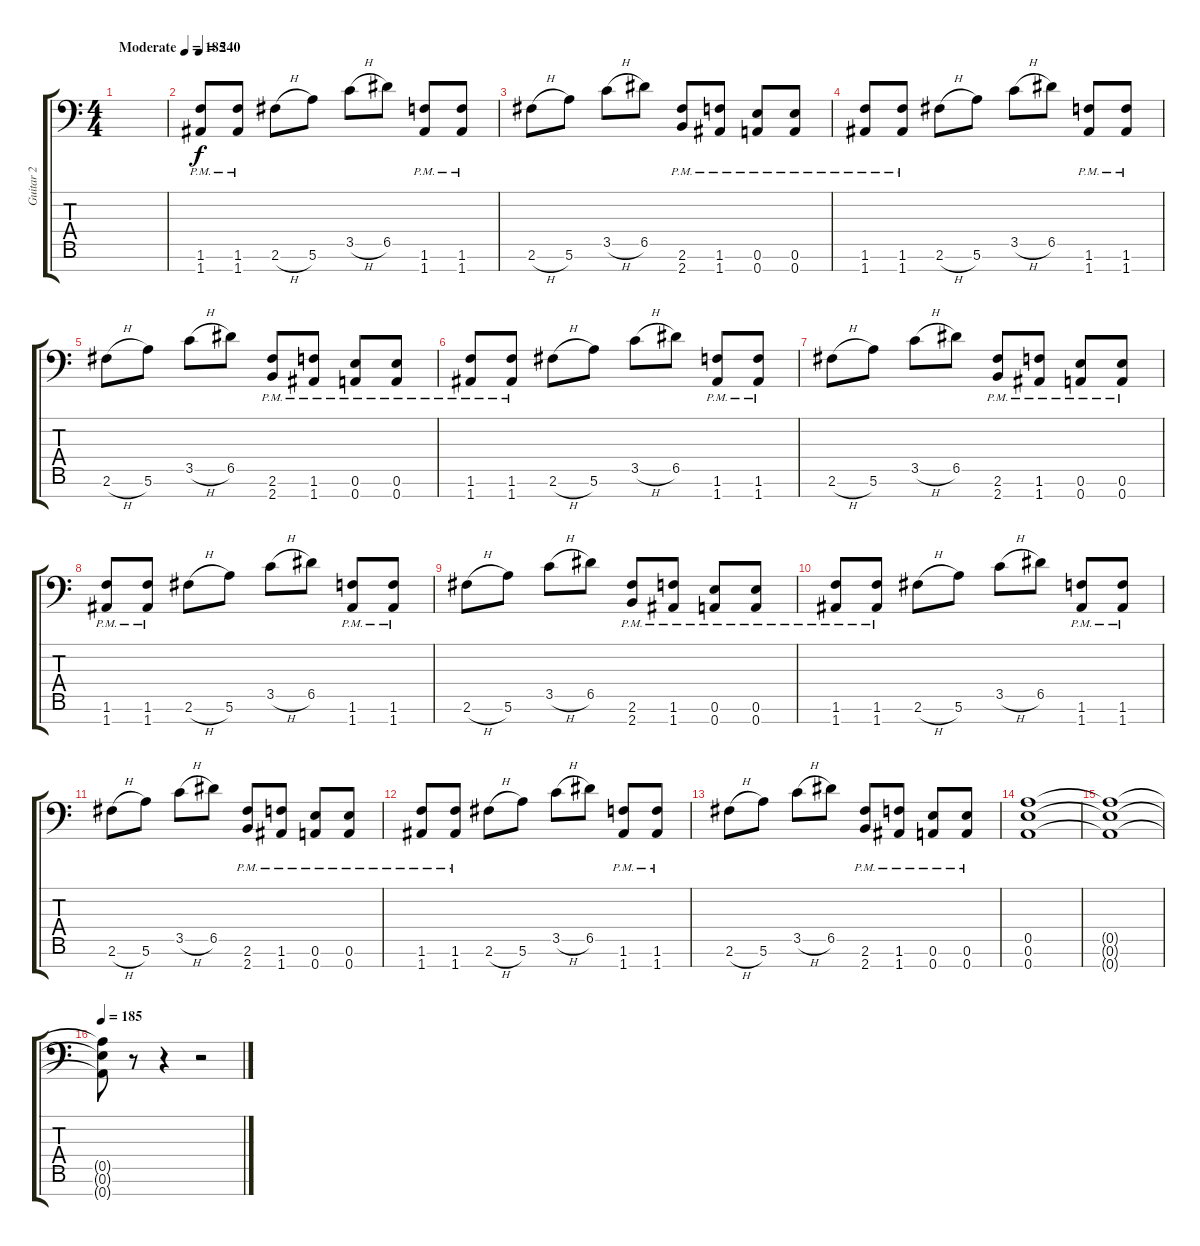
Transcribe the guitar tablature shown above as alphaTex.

\track ("Guitar 2" "Guitar 2") {instrument distortionguitar}
\staff {score tabs}
\tuning (E4 B3 G3 D3 A2 E2 A1) {hide}
\ts (4 4)
\tempo (185 "Moderate")
\tempo 240
\tempo (185 "Moderate")
\clef f4
\ks c
|
\tempo 240
(1.6{pm} 1.7{pm}).8 (1.6{pm} 1.7{pm}).8 2.6{h}.8 5.6.8 3.5{h}.8 6.5.8 (1.6{pm} 1.7{pm}).8 (1.6{pm} 1.7{pm}).8 |
2.6{h}.8 5.6.8 3.5{h}.8 6.5.8 (2.6{pm} 2.7{pm}).8 (1.6{pm} 1.7{pm}).8 (0.6{pm} 0.7{pm}).8 (0.6{pm} 0.7{pm}).8 |
(1.6{pm} 1.7{pm}).8 (1.6{pm} 1.7{pm}).8 2.6{h}.8 5.6.8 3.5{h}.8 6.5.8 (1.6{pm} 1.7{pm}).8 (1.6{pm} 1.7{pm}).8 |
2.6{h}.8 5.6.8 3.5{h}.8 6.5.8 (2.6{pm} 2.7{pm}).8 (1.6{pm} 1.7{pm}).8 (0.6{pm} 0.7{pm}).8 (0.6{pm} 0.7{pm}).8 |
(1.6{pm} 1.7{pm}).8 (1.6{pm} 1.7{pm}).8 2.6{h}.8 5.6.8 3.5{h}.8 6.5.8 (1.6{pm} 1.7{pm}).8 (1.6{pm} 1.7{pm}).8 |
2.6{h}.8 5.6.8 3.5{h}.8 6.5.8 (2.6{pm} 2.7{pm}).8 (1.6{pm} 1.7{pm}).8 (0.6{pm} 0.7{pm}).8 (0.6{pm} 0.7{pm}).8 |
(1.6{pm} 1.7{pm}).8 (1.6{pm} 1.7{pm}).8 2.6{h}.8 5.6.8 3.5{h}.8 6.5.8 (1.6{pm} 1.7{pm}).8 (1.6{pm} 1.7{pm}).8 |
2.6{h}.8 5.6.8 3.5{h}.8 6.5.8 (2.6{pm} 2.7{pm}).8 (1.6{pm} 1.7{pm}).8 (0.6{pm} 0.7{pm}).8 (0.6{pm} 0.7{pm}).8 |
(1.6{pm} 1.7{pm}).8 (1.6{pm} 1.7{pm}).8 2.6{h}.8 5.6.8 3.5{h}.8 6.5.8 (1.6{pm} 1.7{pm}).8 (1.6{pm} 1.7{pm}).8 |
2.6{h}.8 5.6.8 3.5{h}.8 6.5.8 (2.6{pm} 2.7{pm}).8 (1.6{pm} 1.7{pm}).8 (0.6{pm} 0.7{pm}).8 (0.6{pm} 0.7{pm}).8 |
(1.6{pm} 1.7{pm}).8 (1.6{pm} 1.7{pm}).8 2.6{h}.8 5.6.8 3.5{h}.8 6.5.8 (1.6{pm} 1.7{pm}).8 (1.6{pm} 1.7{pm}).8 |
2.6{h}.8 5.6.8 3.5{h}.8 6.5.8 (2.6{pm} 2.7{pm}).8 (1.6{pm} 1.7{pm}).8 (0.6{pm} 0.7{pm}).8 (0.6{pm} 0.7{pm}).8 |
(0.5 0.6 0.7).1 |
(0.5{t} 0.6{t} 0.7{t}).1 |
\tempo 185
(0.5{t} 0.6{t} 0.7{t}).8 r.8 r.4 r.2
